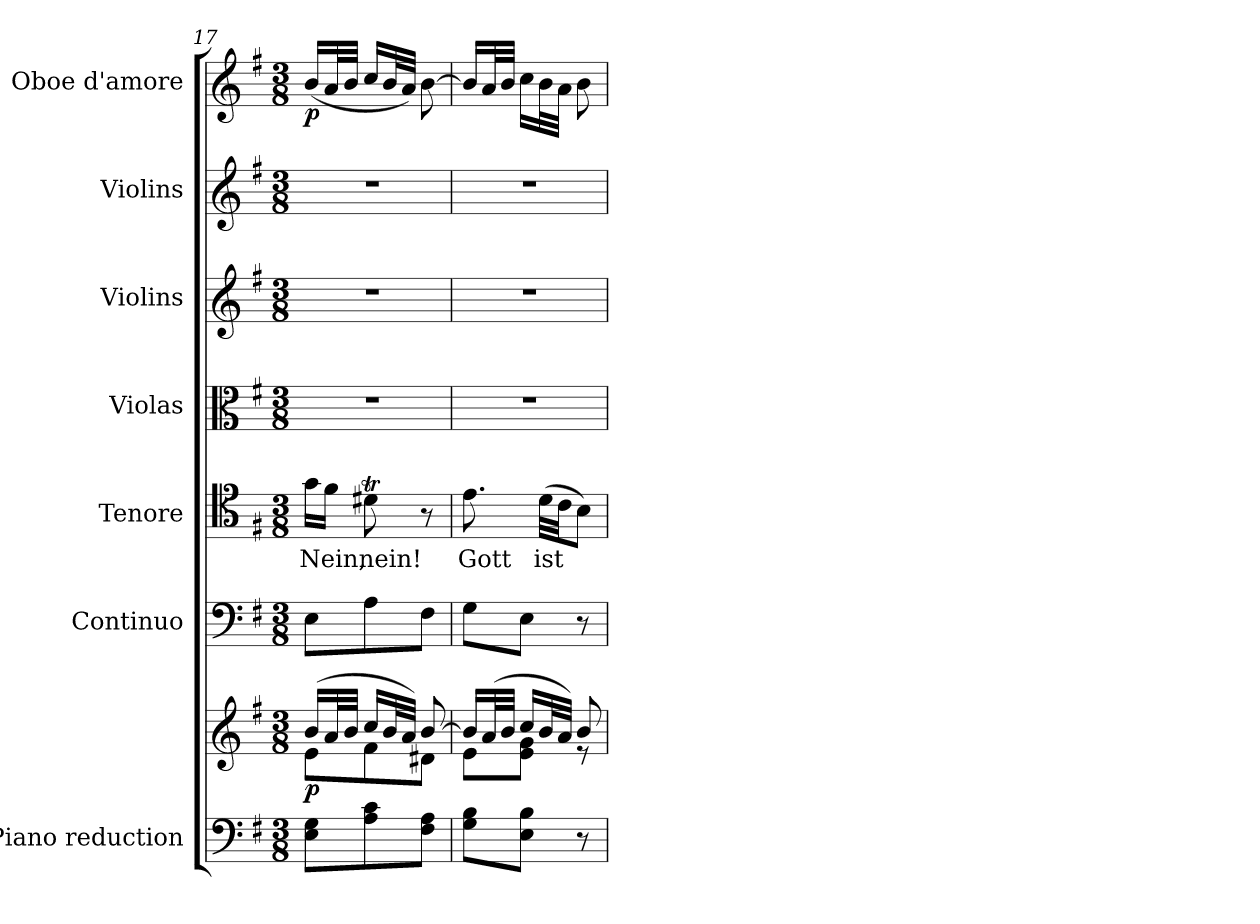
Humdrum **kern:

**kern	**kern	**dynam	**kern	**kern	**text	**kern	**kern	**kern	**kern	**dynam
*part7	*part7	*part7	*part6	*part5	*part5	*part4	*part3	*part2	*part1	*part1
*staff8	*staff7	*staff7/8	*staff6	*staff5	*staff5	*staff4	*staff3	*staff2	*staff1	*staff1
*I"Piano reduction	*	*	*I"Continuo	*I"Tenore	*	*I"Violas	*I"Violins	*I"Violins	*I"Oboe d'amore	*
*I'Pno	*	*	*	*	*	*	*	*	*I'Ob	*
*clefF4	*clefG2	*	*clefF4	*clefC4	*	*clefC3	*clefG2	*clefG2	*clefG2	*
*k[f#]	*k[f#]	*	*k[f#]	*k[f#]	*	*k[f#]	*k[f#]	*k[f#]	*k[f#]	*
*M3/8	*M3/8	*	*M3/8	*M3/8	*	*M3/8	*M3/8	*M3/8	*M3/8	*
=17	=17	=17	=17	=17	=17	=17	=17	=17	=17	=17
*	*^	*	*	*	*	*	*	*	*	*
!	!	!	!LO:DY:b	!	!	!LO:LY:b	!	!	!	!	!LO:DY:b
8E\ 8G\L	(>16b/LL	8e\L	p	8E\L	16g\LL	Nein,	4.r	4.r	4.r	(<16b/LL	p
.	32a/L	.	.	.	16f#\JJ	.	.	.	.	32a/L	.
.	32b/JJJ	.	.	.	.	.	.	.	.	32b/JJJ	.
!	!	!	!	!	!	!LO:LY:b	!	!	!	!	!
8A\ 8c\	16cc/LL	8f#\	.	8A\	8d#Xt\	nein!	.	.	.	16cc/LL	.
.	32b/L	.	.	.	.	.	.	.	.	32b/L	.
.	32a/JJJ)	.	.	.	.	.	.	.	.	32a/JJJ)	.
8F#\ 8A\J	[8b/	8d#X\J	.	8F#\J	8r	.	.	.	.	[8b\	.
!!LO:LB:g=z
=18	=18	=18	=18	=18	=18	=18	=18	=18	=18	=18	=18
!	!	!	!	!	!	!LO:LY:b	!	!	!	!	!
8G\ 8B\L	16b/LL]	8e\L	.	8G\L	8.e\	Gott	4.r	4.r	4.r	16b/LL]	.
.	(>32a/L	.	.	.	.	.	.	.	.	32a/L	.
.	32b/JJJ	.	.	.	.	.	.	.	.	32b/JJJ	.
8E\ 8B\J	16cc/LL	8e\ 8g\J	.	8E\J	.	.	.	.	.	16cc\LL	.
!	!	!	!	!	!	!LO:LY:b	!	!	!	!	!
.	32b/L	.	.	.	(>32d\LLL	ist	.	.	.	32b\L	.
.	32a/JJJ)	.	.	.	32c\JJ	.	.	.	.	32a\JJJ	.
8r	8b/	8re	.	8r	8B\J)	.	.	.	.	8b\	.
*	*v	*v	*	*	*	*	*	*	*	*	*
=	=	=	=	=	=	=	=	=	=	=
*-	*-	*-	*-	*-	*-	*-	*-	*-	*-	*-
